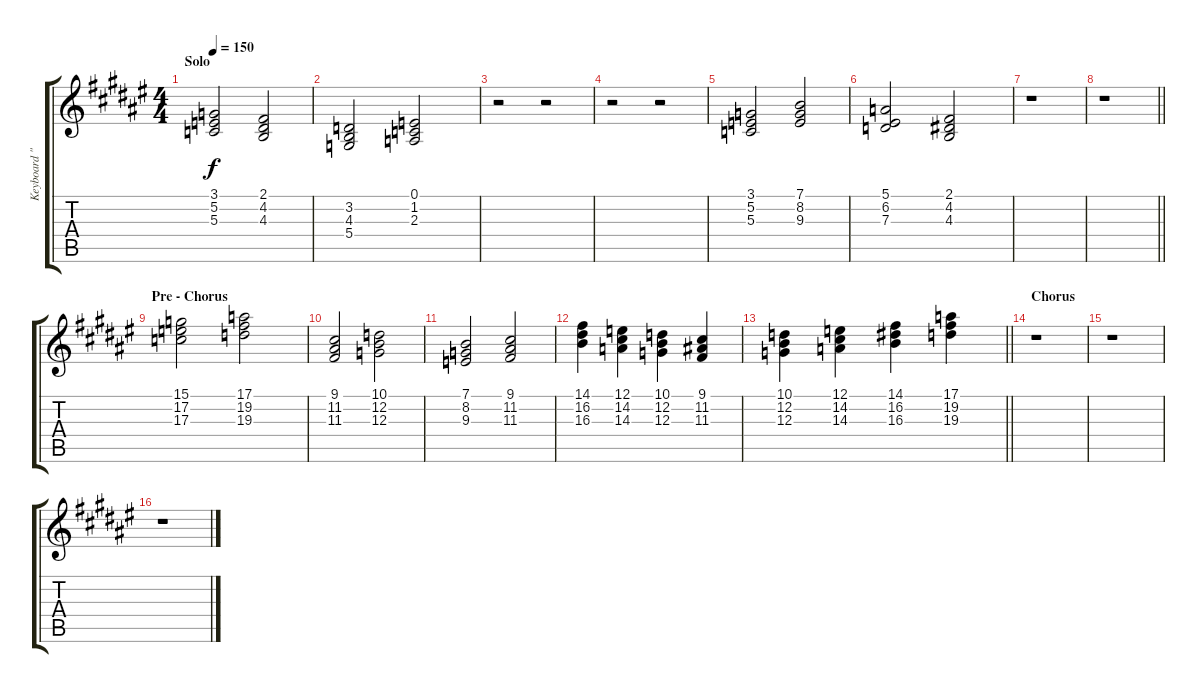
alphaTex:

\track ("Keyboard \"Right Hand\"" "Keyboard \"") {instrument stringensemble1}
\staff {score tabs}
\tuning (E4 B3 G3 D3 A2 E2) {hide}
\ts (4 4)
\section ("" "Solo")
\tempo 150
\clef g2
\ks d#minor
(3.1 5.2 5.3).2{dy f} (2.1 4.2 4.3).2 |
(3.2 4.3 5.4).2 (0.1 1.2 2.3).2 |
r.2 r.2 |
r.2 r.2 |
(3.1 5.2 5.3).2 (7.1 8.2 9.3).2 |
(5.1 6.2 7.3).2 (2.1 4.2 4.3).2 |
r.1 |
\barLineRight lightlight
r.1 |
\section ("" "Pre - Chorus")
(15.1 17.2 17.3).2 (17.1 19.2 19.3).2 |
(9.1 11.2 11.3).2 (10.1 12.2 12.3).2 |
(7.1 8.2 9.3).2 (9.1 11.2 11.3).2 |
(14.1 16.2 16.3).4 (12.1 14.2 14.3).4 (10.1 12.2 12.3).4 (9.1 11.2 11.3).4 |
\barLineRight lightlight
(10.1 12.2 12.3).4 (12.1 14.2 14.3).4 (14.1 16.2 16.3).4 (17.1 19.2 19.3).4 |
\section ("" "Chorus")
r.1 |
r.1 |
r.1
